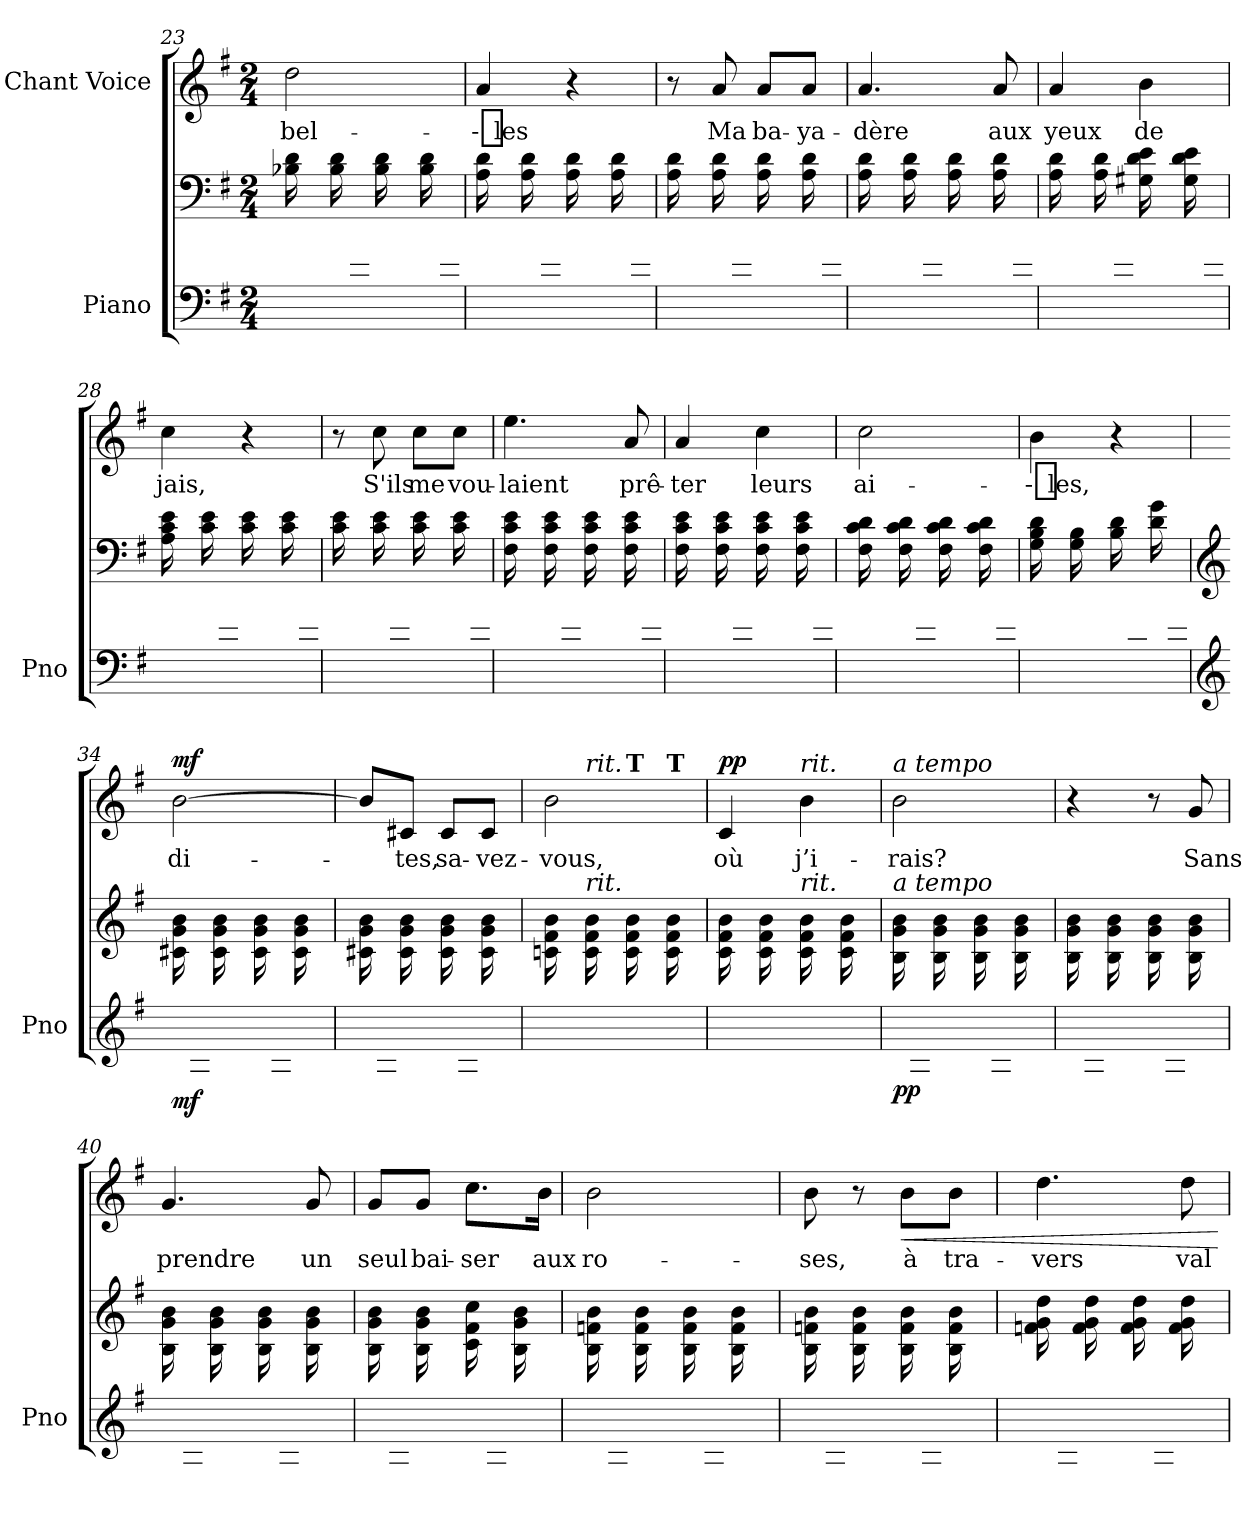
**kern	**kern	**dynam	**kern	**text	**dynam
*part2	*part2	*part2	*part1	*part1	*part1
*staff3	*staff2	*staff2/3	*staff1	*staff1	*staff1
*I"Piano	*	*	*I"Chant Voice	*	*
*I'Pno	*	*	*	*	*
*clefF4	*clefF4	*	*clefG2	*	*
*k[f#]	*k[f#]	*	*k[f#]	*	*
*M2/4	*M2/4	*	*M2/4	*	*
=23	=23	=23	=23	=23	=23
*^	*	*	*	*	*
!	!	!	!	!	!LO:LY:b	!
16ryy	2ryy	16B-X\ 16d\LL	.	2dd\	bel-	.
16G/	.	16ryy	.	.	.	.
16ryy	.	16B-\ 16d\	.	.	.	.
16e/JJ	.	16ryy	.	.	.	.
16ryy	.	16B-\ 16d\LL	.	.	.	.
16G/	.	16ryy	.	.	.	.
16ryy	.	16B-\ 16d\	.	.	.	.
16e/JJ	.	16ryy	.	.	.	.
!!LO:LB:g=z
=24	=24	=24	=24	=24	=24	=24
!	!	!	!	!	!LO:LY:b	!
16ryy	2ryy	16A\ 16d\LL	.	4a/	-- les	.
16F#/	.	16ryy	.	.	.	.
16ryy	.	16A\ 16d\	.	.	.	.
16e/JJ	.	16ryy	.	.	.	.
16ryy	.	16A\ 16d\LL	.	4r	.	.
16F#/	.	16ryy	.	.	.	.
16ryy	.	16A\ 16d\	.	.	.	.
16e/JJ	.	16ryy	.	.	.	.
=25	=25	=25	=25	=25	=25	=25
16ryy	2ryy	16A\ 16d\LL	.	8r	.	.
16Fn/	.	16ryy	.	.	.	.
!	!	!	!	!	!LO:LY:b	!
16ryy	.	16A\ 16d\	.	8a/	Ma	.
16e/JJ	.	16ryy	.	.	.	.
!	!	!	!	!	!LO:LY:b	!
16ryy	.	16A\ 16d\LL	.	8a/L	ba-	.
16F/	.	16ryy	.	.	.	.
!	!	!	!	!	!LO:LY:b	!
16ryy	.	16A\ 16d\	.	8a/J	-ya-	.
16e/JJ	.	16ryy	.	.	.	.
=26	=26	=26	=26	=26	=26	=26
!	!	!	!	!	!LO:LY:b	!
16ryy	2ryy	16A\ 16d\LL	.	4.a/	-dère	.
16Fn/	.	16ryy	.	.	.	.
16ryy	.	16A\ 16d\	.	.	.	.
16e/JJ	.	16ryy	.	.	.	.
16ryy	.	16A\ 16d\LL	.	.	.	.
16F/	.	16ryy	.	.	.	.
!	!	!	!	!	!LO:LY:b	!
16ryy	.	16A\ 16d\	.	8a/	aux	.
16e/JJ	.	16ryy	.	.	.	.
=27	=27	=27	=27	=27	=27	=27
!	!	!	!	!	!LO:LY:b	!
16ryy	2ryy	16A\ 16d\LL	.	4a/	yeux	.
16Fn/	.	16ryy	.	.	.	.
16ryy	.	16A\ 16d\	.	.	.	.
16e/JJ	.	16ryy	.	.	.	.
!	!	!	!	!	!LO:LY:b	!
16ryy	.	16G#X\ 16d\ 16e\LL	.	4b\	de	.
16E/	.	16ryy	.	.	.	.
16ryy	.	16G#\ 16d\ 16e\	.	.	.	.
16fn/JJ	.	16ryy	.	.	.	.
=28	=28	=28	=28	=28	=28	=28
!	!	!	!	!	!LO:LY:b	!
16ryy	2ryy	16A\ 16c\ 16e\LL	.	4cc\	jais,	.
16AA/	.	16ryy	.	.	.	.
16ryy	.	16c\ 16e\	.	.	.	.
16fn/JJ	.	16ryy	.	.	.	.
16ryy	.	16c\ 16e\LL	.	4r	.	.
16A/	.	16ryy	.	.	.	.
16ryy	.	16c\ 16e\	.	.	.	.
16f/JJ	.	16ryy	.	.	.	.
!!LO:PB:g=z
=29	=29	=29	=29	=29	=29	=29
16ryy	2ryy	16c\ 16e\LL	.	8r	.	.
16A/	.	16ryy	.	.	.	.
!	!	!	!	!	!LO:LY:b	!
16ryy	.	16c\ 16e\	.	8cc\	S'ils	.
16fn/JJ	.	16ryy	.	.	.	.
!	!	!	!	!	!LO:LY:b	!
16ryy	.	16c\ 16e\LL	.	8cc\L	me	.
16A/	.	16ryy	.	.	.	.
!	!	!	!	!	!LO:LY:b	!
16ryy	.	16c\ 16e\	.	8cc\J	vou-	.
16f/JJ	.	16ryy	.	.	.	.
=30	=30	=30	=30	=30	=30	=30
!	!	!	!	!	!LO:LY:b	!
16ryy	2ryy	16F#\ 16c\ 16e\LL	.	4.ee\	-laient	.
16D/	.	16ryy	.	.	.	.
16ryy	.	16F#\ 16c\ 16e\	.	.	.	.
16f#X/JJ	.	16ryy	.	.	.	.
16ryy	.	16F#\ 16c\ 16e\LL	.	.	.	.
16D/	.	16ryy	.	.	.	.
!	!	!	!	!	!LO:LY:b	!
16ryy	.	16F#\ 16c\ 16e\	.	8a/	prê-	.
16f#/JJ	.	16ryy	.	.	.	.
=31	=31	=31	=31	=31	=31	=31
!	!	!	!	!	!LO:LY:b	!
16ryy	2ryy	16F#\ 16c\ 16e\LL	.	4a/	-ter	.
16D/	.	16ryy	.	.	.	.
16ryy	.	16F#\ 16c\ 16e\	.	.	.	.
16f#/JJ	.	16ryy	.	.	.	.
!	!	!	!	!	!LO:LY:b	!
16ryy	.	16F#\ 16c\ 16e\LL	.	4cc\	leurs	.
16D/	.	16ryy	.	.	.	.
16ryy	.	16F#\ 16c\ 16e\	.	.	.	.
16f#/JJ	.	16ryy	.	.	.	.
=32	=32	=32	=32	=32	=32	=32
!	!	!	!	!	!LO:LY:b	!
16ryy	2ryy	16F#\ 16c\ 16d\LL	.	2cc\	ai-	.
16D/	.	16ryy	.	.	.	.
16ryy	.	16F#\ 16c\ 16d\	.	.	.	.
16e/JJ	.	16ryy	.	.	.	.
16ryy	.	16F#\ 16c\ 16d\LL	.	.	.	.
16D/	.	16ryy	.	.	.	.
16ryy	.	16F#\ 16c\ 16d\	.	.	.	.
16e/JJ	.	16ryy	.	.	.	.
!!LO:LB:g=z
=33	=33	=33	=33	=33	=33	=33
!	!	!	!	!	!LO:LY:b	!
16ryy	2ryy	16G\ 16B\ 16d\LL	.	4b\	-- les,	.
16F#/	.	16ryy	.	.	.	.
16ryy	.	16G\ 16B\	.	.	.	.
16A#X/JJ	.	16ryy	.	.	.	.
16ryy	.	16B\ 16d\LL	.	4r	.	.
16c#X/	.	16ryy	.	.	.	.
16ryy	.	16d\ 16g\	.	.	.	.
16f#/JJ	.	16ryy	.	.	.	.
=34	=34	=34	=34	=34	=34	=34
*clefG2	*	*clefG2	*	*	*	*
!	!	!	!LO:DY:b=2	!	!LO:LY:b	!LO:DY:a
16ryy	2ryy	16c#X\ 16g\ 16b\LL	mf	[2b\	di-	mf
16An/	.	16ryy	.	.	.	.
16ryy	.	16c#\ 16g\ 16b\	.	.	.	.
16a/JJ	.	16ryy	.	.	.	.
16ryy	.	16c#\ 16g\ 16b\LL	.	.	.	.
16A/	.	16ryy	.	.	.	.
16ryy	.	16c#\ 16g\ 16b\	.	.	.	.
16a/JJ	.	16ryy	.	.	.	.
=35	=35	=35	=35	=35	=35	=35
16ryy	2ryy	16c#X\ 16g\ 16b\LL	.	8b/L]	.	.
16A/	.	16ryy	.	.	.	.
!	!	!	!	!	!LO:LY:b	!
16ryy	.	16c#\ 16g\ 16b\	.	8c#X/J	-tes,	.
16a/JJ	.	16ryy	.	.	.	.
!	!	!	!	!	!LO:LY:b	!
16ryy	.	16c#\ 16g\ 16b\LL	.	8c#/L	sa-	.
16A/	.	16ryy	.	.	.	.
!	!	!	!	!	!LO:LY:b	!
16ryy	.	16c#\ 16g\ 16b\	.	8c#/J	-vez-	.
16a/JJ	.	16ryy	.	.	.	.
=36	=36	=36	=36	=36	=36	=36
!	!	!	!	!	!LO:LY:b	!
*	*	*	*	*^	*	*
*	*	*	*	*	*^	*	*
*	*	*	*	*	*	*^	*	*
16ryy	2ryy	16cn\ 16f#\ 16b\LL	.	2b\	8ryy	4ryy	4.ryy	-vous,	.
16d/	.	16ryy	.	.	.	.	.	.	.
!	!	!	!	!	!LO:TX:a:i:t=rit.	!	!	!	!
!	!	!LO:TX:a:i:t=rit.	!	!	!	!	!	!	!
16ryy	.	16c\ 16f#\ 16b\	.	.	4.ryy	.	.	.	.
16a/JJ	.	16ryy	.	.	.	.	.	.	.
!	!	!	!	!	!	!LO:TX:a:B:t=T	!	!	!
16ryy	.	16c\ 16f#\ 16b\LL	.	.	.	4ryy	.	.	.
16d/	.	16ryy	.	.	.	.	.	.	.
!	!	!	!	!	!	!	!LO:TX:a:B:t=T	!	!
16ryy	.	16c\ 16f#\ 16b\	.	.	.	.	8ryy	.	.
16a/JJ	.	16ryy	.	.	.	.	.	.	.
!!LO:LB:g=z
=37	=37	=37	=37	=37	=37	=37	=37	=37	=37
!	!	!	!	!LO:TX:a:B:t=T	!	!	!	!	!
!	!	!	!	!	!	!	!	!LO:LY:b	!LO:DY:a
*	*	*	*	*v	*v	*v	*v	*	*
16ryy	2ryy	16c\ 16f#\ 16b\LL	.	4c/	où	pp
16d/	.	16ryy	.	.	.	.
16ryy	.	16c\ 16f#\ 16b\	.	.	.	.
16a/JJ	.	16ryy	.	.	.	.
!	!	!	!	!LO:TX:a:i:t=rit.	!	!
!	!	!LO:TX:a:i:t=rit.	!	!	!	!
!	!	!	!	!	!LO:LY:b	!
16ryy	.	16c\ 16f#\ 16b\LL	.	4b\	j’i-	.
16d/	.	16ryy	.	.	.	.
16ryy	.	16c\ 16f#\ 16b\	.	.	.	.
16a/JJ	.	16ryy	.	.	.	.
=38	=38	=38	=38	=38	=38	=38
!	!	!	!	!LO:TX:a:i:t=a tempo	!	!
!	!	!LO:TX:a:i:t=a tempo	!	!	!	!
!	!	!	!LO:DY:b=2	!	!LO:LY:b	!
16ryy	2ryy	16B\ 16g\ 16b\LL	pp	2b\	-rais?	.
16G/ 16d/	.	16ryy	.	.	.	.
16ryy	.	16B\ 16g\ 16b\	.	.	.	.
16e/JJ	.	16ryy	.	.	.	.
16ryy	.	16B\ 16g\ 16b\LL	.	.	.	.
16G/ 16d/	.	16ryy	.	.	.	.
16ryy	.	16B\ 16g\ 16b\	.	.	.	.
16e/JJ	.	16ryy	.	.	.	.
=39	=39	=39	=39	=39	=39	=39
16ryy	2ryy	16B\ 16g\ 16b\LL	.	4r	.	.
16G/ 16d/	.	16ryy	.	.	.	.
16ryy	.	16B\ 16g\ 16b\	.	.	.	.
16e/JJ	.	16ryy	.	.	.	.
16ryy	.	16B\ 16g\ 16b\LL	.	8r	.	.
16G/ 16d/	.	16ryy	.	.	.	.
!	!	!	!	!	!LO:LY:b	!
16ryy	.	16B\ 16g\ 16b\	.	8g/	Sans	.
16e/JJ	.	16ryy	.	.	.	.
=40	=40	=40	=40	=40	=40	=40
!	!	!	!	!	!LO:LY:b	!
16ryy	2ryy	16B\ 16g\ 16b\LL	.	4.g/	prendre	.
16G/ 16d#X/	.	16ryy	.	.	.	.
16ryy	.	16B\ 16g\ 16b\	.	.	.	.
16e/JJ	.	16ryy	.	.	.	.
16ryy	.	16B\ 16g\ 16b\LL	.	.	.	.
16G/ 16d#/	.	16ryy	.	.	.	.
!	!	!	!	!	!LO:LY:b	!
16ryy	.	16B\ 16g\ 16b\	.	8g/	un	.
16e/JJ	.	16ryy	.	.	.	.
!!LO:LB:g=z
=41	=41	=41	=41	=41	=41	=41
!	!	!	!	!	!LO:LY:b	!
16ryy	2ryy	16B\ 16g\ 16b\LL	.	8g/L	seul	.
16G/ 16d#X/	.	16ryy	.	.	.	.
!	!	!	!	!	!LO:LY:b	!
16ryy	.	16B\ 16g\ 16b\	.	8g/J	bai-	.
16e/JJ	.	16ryy	.	.	.	.
!	!	!	!	!	!LO:LY:b	!
16ryy	.	16c\ 16f#\ 16cc\LL	.	8.cc\L	-ser	.
16G/ 16d#/	.	16ryy	.	.	.	.
16ryy	.	16B\ 16g\ 16b\	.	.	.	.
!	!	!	!	!	!LO:LY:b	!
16e/JJ	.	16ryy	.	16b\Jk	aux	.
=42	=42	=42	=42	=42	=42	=42
!	!	!	!	!	!LO:LY:b	!
16ryy	2ryy	16B\ 16fn\ 16b\LL	.	2b\	ro-	.
16G/ 16dn/	.	16ryy	.	.	.	.
16ryy	.	16B\ 16f\ 16b\	.	.	.	.
16e/JJ	.	16ryy	.	.	.	.
16ryy	.	16B\ 16f\ 16b\LL	.	.	.	.
16G/ 16d/	.	16ryy	.	.	.	.
16ryy	.	16B\ 16f\ 16b\	.	.	.	.
16e/JJ	.	16ryy	.	.	.	.
=43	=43	=43	=43	=43	=43	=43
!	!	!	!	!	!LO:LY:b	!
16ryy	2ryy	16B\ 16fn\ 16b\LL	.	8b\	-ses,	.
16G/ 16d/	.	16ryy	.	.	.	.
16ryy	.	16B\ 16f\ 16b\	.	8r	.	.
16e/JJ	.	16ryy	.	.	.	.
!	!	!	!	!	!LO:LY:b	!LO:HP:b
16ryy	.	16B\ 16f\ 16b\LL	.	8b\L	à	<
16G/ 16d/	.	16ryy	.	.	.	.
!	!	!	!	!	!LO:LY:b	!
16ryy	.	16B\ 16f\ 16b\	.	8b\J	tra-	.
16e/JJ	.	16ryy	.	.	.	.
=44	=44	=44	=44	=44	=44	=44
!	!	!	!	!	!LO:LY:b	!
16ryy	2ryy	16fn\ 16g\ 16dd\LL	.	4.dd\	-vers	.
16G/ 16B/	.	16ryy	.	.	.	.
16ryy	.	16f\ 16g\ 16dd\	.	.	.	.
16e/JJ	.	16ryy	.	.	.	.
16ryy	.	16f\ 16g\ 16dd\LL	.	.	.	.
16G/ 16B/	.	16ryy	.	.	.	.
!	!	!	!	!	!LO:LY:b	!
16ryy	.	16f\ 16g\ 16dd\	.	8dd\	val-	.
16e/JJ	.	16ryy	.	.	.	.
*v	*v	*	*	*	*	*
.	.	.	.	.	[
=	=	=	=	=	=
*-	*-	*-	*-	*-	*-
